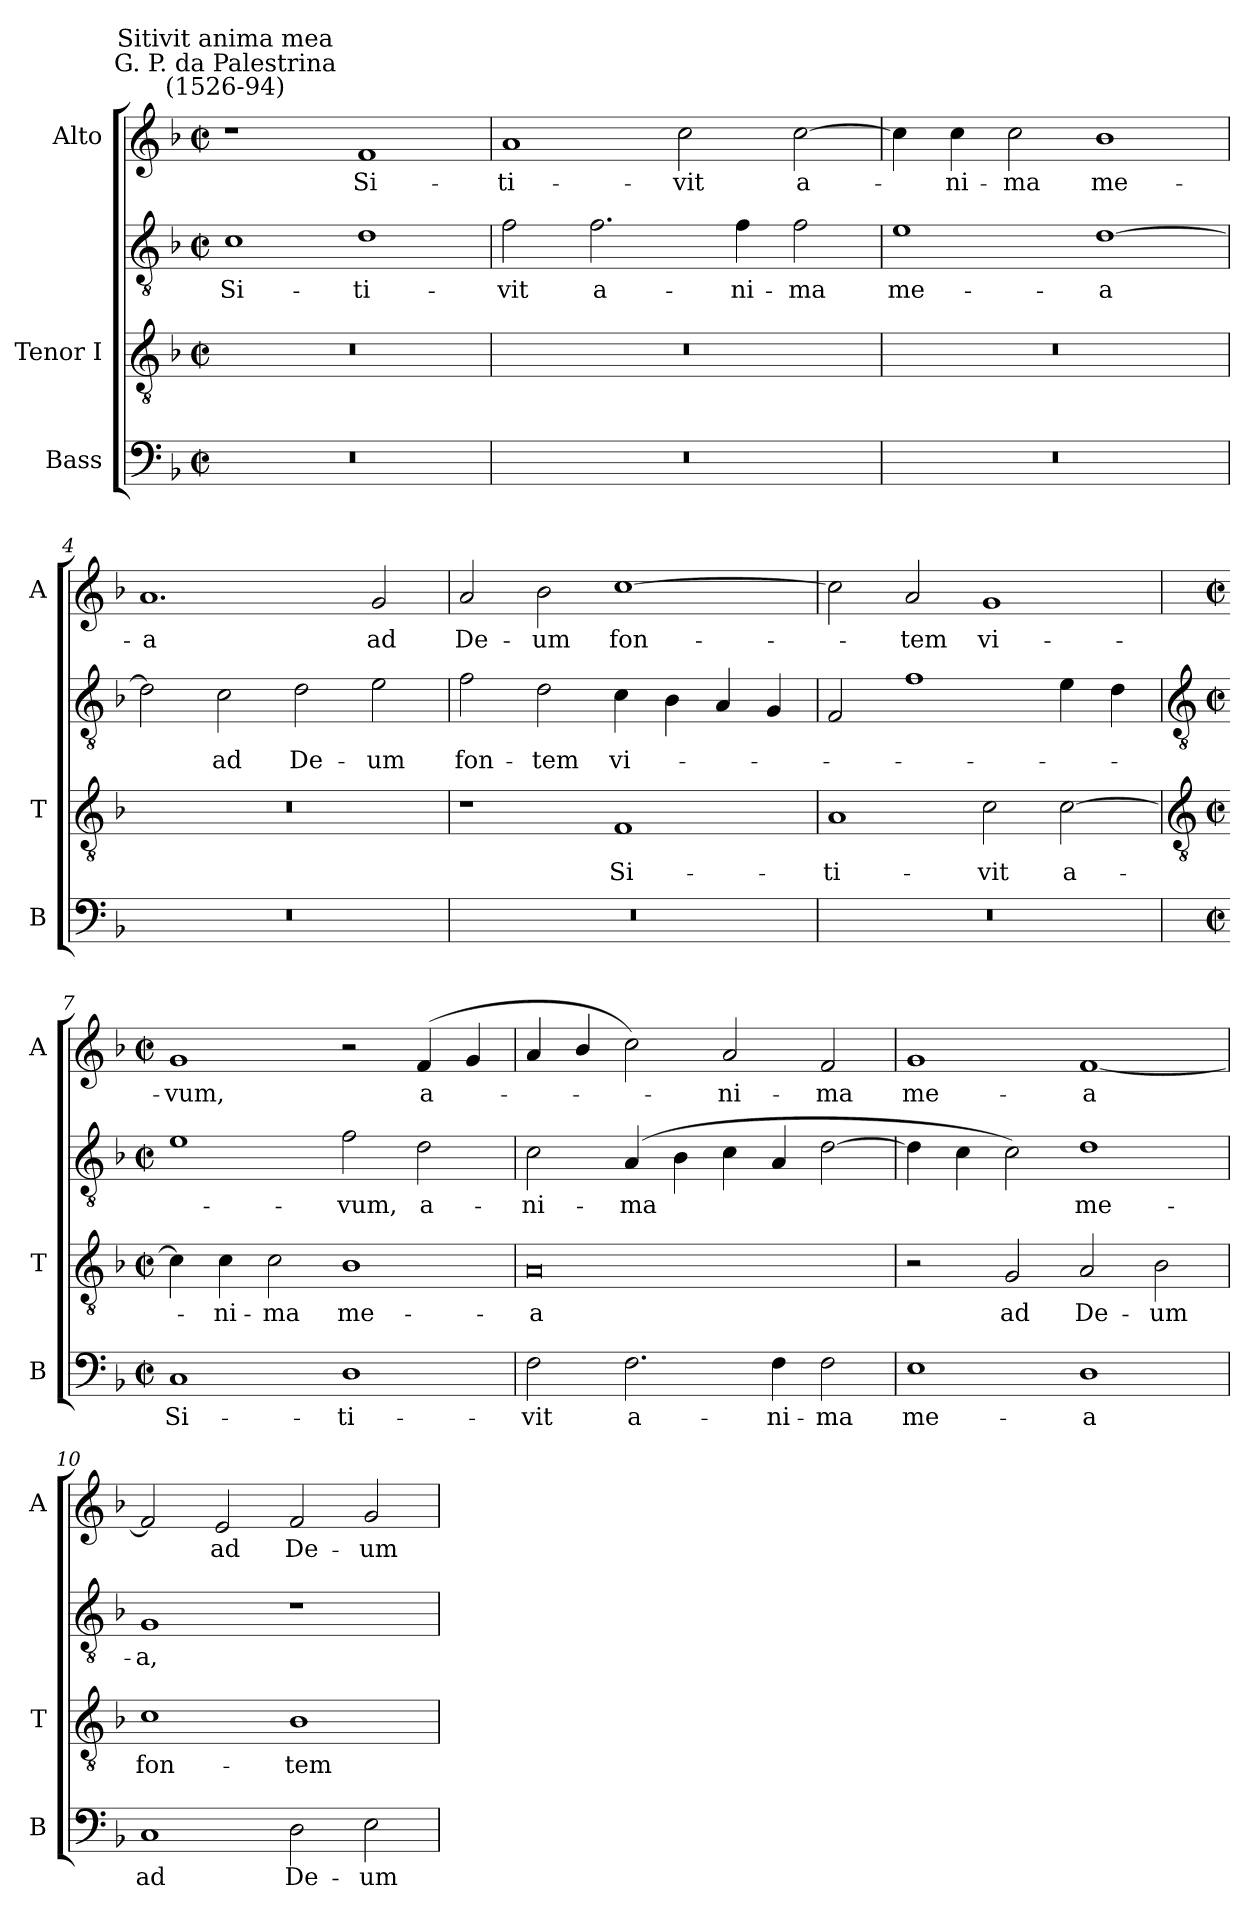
**kern	**text	**kern	**text	**kern	**text	**kern	**text
*part3	*part3	*part2	*part2	*part2	*part2	*part1	*part1
*staff4	*staff4	*staff3	*staff3	*staff2	*staff2	*staff1	*staff1
*I"Bass	*	*I"Tenor I	*	*	*	*I"Alto	*
*I'B	*	*I'T	*	*	*	*I'A	*
*clefF4	*	*clefGv2	*	*clefGv2	*	*clefG2	*
*k[b-]	*	*k[b-]	*	*k[b-]	*	*k[b-]	*
*F:	*	*F:	*	*F:	*	*F:	*
*M4/2	*	*M4/2	*	*M4/2	*	*M4/2	*
*met(c|)	*	*met(c|)	*	*met(c|)	*	*met(c|)	*
=1	=1	=1	=1	=1	=1	=1	=1
!	!	!	!	!	!	!LO:TX:a:cj:t=G. P. da Palestrina\n(1526-94)	!
!	!	!	!	!	!	!LO:TX:a:cj:t=Sitivit anima mea	!
!	!	!	!	!	!LO:LY:b	!	!
0r	.	0r	.	1c	Si-	1r	.
!	!	!	!	!	!LO:LY:b	!	!LO:LY:b
.	.	.	.	1d	-ti-	1f	Si-
=2	=2	=2	=2	=2	=2	=2	=2
!	!	!	!	!	!LO:LY:b	!	!LO:LY:b
0r	.	0r	.	2f	-vit	1a	-ti-
!	!	!	!	!	!LO:LY:b	!	!
.	.	.	.	2.f	a-	.	.
!	!	!	!	!	!	!	!LO:LY:b
.	.	.	.	.	.	2cc	-vit
!	!	!	!	!	!LO:LY:b	!	!
.	.	.	.	4f	-ni-	.	.
!	!	!	!	!	!LO:LY:b	!	!LO:LY:b
.	.	.	.	2f	-ma	[2cc	a-
=3	=3	=3	=3	=3	=3	=3	=3
!	!	!	!	!	!LO:LY:b	!	!
0r	.	0r	.	1e	me-	4cc]	.
!	!	!	!	!	!	!	!LO:LY:b
.	.	.	.	.	.	4cc	ni-
!	!	!	!	!	!	!	!LO:LY:b
.	.	.	.	.	.	2cc	-ma
!	!	!	!	!	!LO:LY:b	!	!LO:LY:b
.	.	.	.	[1d	-a	1b-	me-
=4	=4	=4	=4	=4	=4	=4	=4
!	!	!	!	!	!	!	!LO:LY:b
0r	.	0r	.	2d]	.	1.a	-a
!	!	!	!	!	!LO:LY:b	!	!
.	.	.	.	2c	ad	.	.
!	!	!	!	!	!LO:LY:b	!	!
.	.	.	.	2d	De-	.	.
!	!	!	!	!	!LO:LY:b	!	!LO:LY:b
.	.	.	.	2e	-um	2g	ad
=5	=5	=5	=5	=5	=5	=5	=5
!	!	!	!	!	!LO:LY:b	!	!LO:LY:b
0r	.	1r	.	2f	fon-	2a	De-
!	!	!	!	!	!LO:LY:b	!	!LO:LY:b
.	.	.	.	2d	-tem	2b-	-um
!	!	!	!LO:LY:b	!	!LO:LY:b	!	!LO:LY:b
.	.	1F	Si-	4c	vi-	[1cc	fon-
.	.	.	.	4B-	.	.	.
.	.	.	.	4A	.	.	.
.	.	.	.	4G	.	.	.
=6	=6	=6	=6	=6	=6	=6	=6
!	!	!	!LO:LY:b	!	!	!	!
0r	.	1A	-ti-	2F	.	2cc]	.
!	!	!	!	!	!	!	!LO:LY:b
.	.	.	.	1f	.	2a	tem
!	!	!	!LO:LY:b	!	!	!	!LO:LY:b
.	.	2c	-vit	.	.	1g	vi-
!	!	!	!LO:LY:b	!	!	!	!
.	.	[2c	a-	4e	.	.	.
.	.	.	.	4d	.	.	.
!!LO:LB:g=z
=7	=7	=7	=7	=7	=7	=7	=7
*	*	*clefGv2	*	*clefGv2	*	*	*
*M4/2	*	*M4/2	*	*M4/2	*	*M4/2	*
*met(c|)	*	*met(c|)	*	*met(c|)	*	*met(c|)	*
!	!LO:LY:b	!	!	!	!	!	!LO:LY:b
1C	Si-	4c]	.	1e	.	1g	-vum,
!	!	!	!LO:LY:b	!	!	!	!
.	.	4c	-ni-	.	.	.	.
!	!	!	!LO:LY:b	!	!	!	!
.	.	2c	-ma	.	.	.	.
!	!LO:LY:b	!	!LO:LY:b	!	!LO:LY:b	!	!
1D	-ti-	1B-	me-	2f	vum,	2r	.
!	!	!	!	!	!LO:LY:b	!	!LO:LY:b
.	.	.	.	2d	a-	(<4f	a-
.	.	.	.	.	.	4g	.
=8	=8	=8	=8	=8	=8	=8	=8
!	!LO:LY:b	!	!LO:LY:b	!	!LO:LY:b	!	!
2F	-vit	0A	a	2c	-ni-	4a	.
.	.	.	.	.	.	4b-/	.
!	!LO:LY:b	!	!	!	!LO:LY:b	!	!
2.F	a-	.	.	(>4A	-ma	2cc)	.
.	.	.	.	4B-	.	.	.
!	!	!	!	!	!	!	!LO:LY:b
.	.	.	.	4c	.	2a	ni-
!	!LO:LY:b	!	!	!	!	!	!
4F	-ni-	.	.	4A	.	.	.
!	!LO:LY:b	!	!	!	!	!	!LO:LY:b
2F	-ma	.	.	[2d	.	2f	-ma
=9	=9	=9	=9	=9	=9	=9	=9
!	!LO:LY:b	!	!	!	!	!	!LO:LY:b
1E	me-	2r	.	4d]	.	1g	me-
.	.	.	.	4c	.	.	.
!	!	!	!LO:LY:b	!	!	!	!
.	.	2G	-ad	2c)	.	.	.
!	!LO:LY:b	!	!LO:LY:b	!	!LO:LY:b	!	!LO:LY:b
1D	-a	2A	De-	1d	me-	[1f	-a
!	!	!	!LO:LY:b	!	!	!	!
.	.	2B-	-um	.	.	.	.
=10	=10	=10	=10	=10	=10	=10	=10
!	!LO:LY:b	!	!LO:LY:b	!	!LO:LY:b	!	!
1C	ad	1c	fon-	1G	a,	2f]	.
!	!	!	!	!	!	!	!LO:LY:b
.	.	.	.	.	.	2e	ad
!	!LO:LY:b	!	!LO:LY:b	!	!	!	!LO:LY:b
2D	De-	1B-	-tem	1r	.	2f	De-
!	!LO:LY:b	!	!	!	!	!	!LO:LY:b
2E	-um	.	.	.	.	2g	-um
=	=	=	=	=	=	=	=
*-	*-	*-	*-	*-	*-	*-	*-
